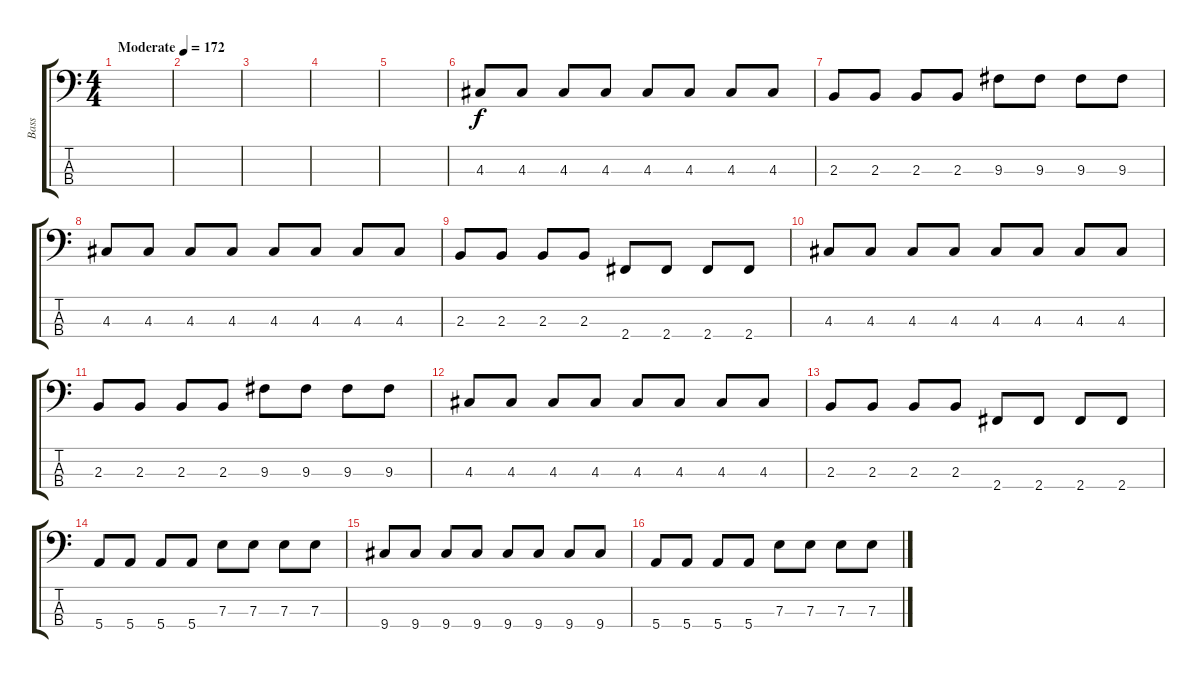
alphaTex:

\track ("Bass" "Bass") {instrument electricbassfinger}
\staff {score tabs}
\tuning (G2 D2 A1 E1) {hide}
\ts (4 4)
\tempo (172 "Moderate")
\clef f4
\ks c
|
|
|
|
|
4.3.8 4.3.8 4.3.8 4.3.8 4.3.8 4.3.8 4.3.8 4.3.8 |
2.3.8 2.3.8 2.3.8 2.3.8 9.3.8 9.3.8 9.3.8 9.3.8 |
4.3.8 4.3.8 4.3.8 4.3.8 4.3.8 4.3.8 4.3.8 4.3.8 |
2.3.8 2.3.8 2.3.8 2.3.8 2.4.8 2.4.8 2.4.8 2.4.8 |
4.3.8 4.3.8 4.3.8 4.3.8 4.3.8 4.3.8 4.3.8 4.3.8 |
2.3.8 2.3.8 2.3.8 2.3.8 9.3.8 9.3.8 9.3.8 9.3.8 |
4.3.8 4.3.8 4.3.8 4.3.8 4.3.8 4.3.8 4.3.8 4.3.8 |
2.3.8 2.3.8 2.3.8 2.3.8 2.4.8 2.4.8 2.4.8 2.4.8 |
5.4.8 5.4.8 5.4.8 5.4.8 7.3.8 7.3.8 7.3.8 7.3.8 |
9.4.8 9.4.8 9.4.8 9.4.8 9.4.8 9.4.8 9.4.8 9.4.8 |
5.4.8 5.4.8 5.4.8 5.4.8 7.3.8 7.3.8 7.3.8 7.3.8
